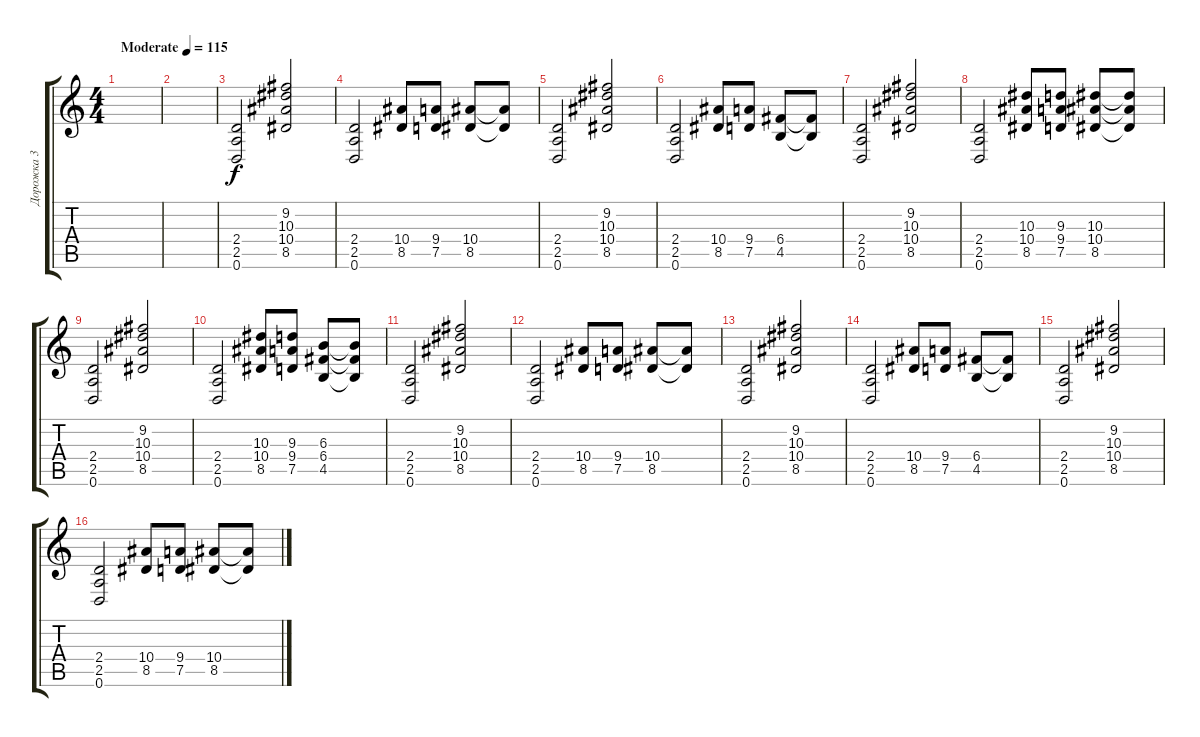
\track ("Дорожка 3" "Дорожка 3") {instrument distortionguitar}
\staff {score tabs}
\tuning (D4 A3 F3 C3 G2 D2) {hide}
\ts (4 4)
\tempo (115 "Moderate")
\clef g2
\ks c
|
|
(2.4 2.5 0.6).2 (9.2 10.3 10.4 8.5).2 |
(2.4 2.5 0.6).2 (10.4 8.5).8 (9.4 7.5).8 (10.4 8.5).8 (10.4{t} 8.5{t}).8 |
(2.4 2.5 0.6).2 (9.2 10.3 10.4 8.5).2 |
(2.4 2.5 0.6).2 (10.4 8.5).8 (9.4 7.5).8 (6.4 4.5).8 (6.4{t} 4.5{t}).8 |
(2.4 2.5 0.6).2 (9.2 10.3 10.4 8.5).2 |
(2.4 2.5 0.6).2 (10.3 10.4 8.5).8 (9.3 9.4 7.5).8 (10.3 10.4 8.5).8 (10.3{t} 10.4{t} 8.5{t}).8 |
(2.4 2.5 0.6).2 (9.2 10.3 10.4 8.5).2 |
(2.4 2.5 0.6).2 (10.3 10.4 8.5).8 (9.3 9.4 7.5).8 (6.3 6.4 4.5).8 (6.3{t} 6.4{t} 4.5{t}).8 |
(2.4 2.5 0.6).2 (9.2 10.3 10.4 8.5).2 |
(2.4 2.5 0.6).2 (10.4 8.5).8 (9.4 7.5).8 (10.4 8.5).8 (10.4{t} 8.5{t}).8 |
(2.4 2.5 0.6).2 (9.2 10.3 10.4 8.5).2 |
(2.4 2.5 0.6).2 (10.4 8.5).8 (9.4 7.5).8 (6.4 4.5).8 (6.4{t} 4.5{t}).8 |
(2.4 2.5 0.6).2 (9.2 10.3 10.4 8.5).2 |
(2.4 2.5 0.6).2 (10.4 8.5).8 (9.4 7.5).8 (10.4 8.5).8 (10.4{t} 8.5{t}).8
